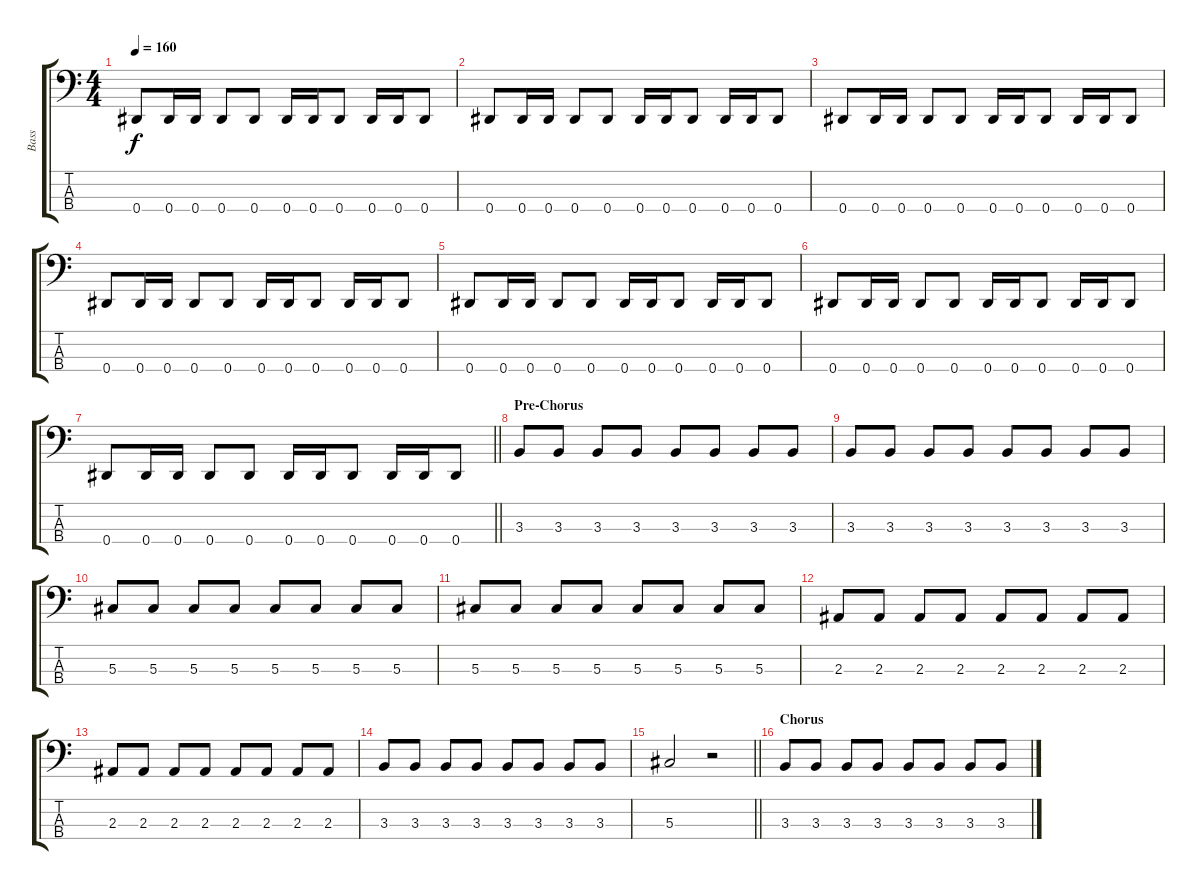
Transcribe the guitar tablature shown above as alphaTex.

\track ("Bass" "Bass") {instrument electricbassfinger}
\staff {score tabs}
\tuning (Gb2 Db2 Ab1 Eb1) {hide}
\ts (4 4)
\tempo 160
\clef f4
\ks c
0.4.8{dy f} 0.4.16 0.4.16 0.4.8 0.4.8 0.4.16 0.4.16 0.4.8 0.4.16 0.4.16 0.4.8 |
0.4.8 0.4.16 0.4.16 0.4.8 0.4.8 0.4.16 0.4.16 0.4.8 0.4.16 0.4.16 0.4.8 |
0.4.8 0.4.16 0.4.16 0.4.8 0.4.8 0.4.16 0.4.16 0.4.8 0.4.16 0.4.16 0.4.8 |
0.4.8 0.4.16 0.4.16 0.4.8 0.4.8 0.4.16 0.4.16 0.4.8 0.4.16 0.4.16 0.4.8 |
0.4.8 0.4.16 0.4.16 0.4.8 0.4.8 0.4.16 0.4.16 0.4.8 0.4.16 0.4.16 0.4.8 |
0.4.8 0.4.16 0.4.16 0.4.8 0.4.8 0.4.16 0.4.16 0.4.8 0.4.16 0.4.16 0.4.8 |
\barLineRight lightlight
0.4.8 0.4.16 0.4.16 0.4.8 0.4.8 0.4.16 0.4.16 0.4.8 0.4.16 0.4.16 0.4.8 |
\section ("" "Pre-Chorus")
3.3.8 3.3.8 3.3.8 3.3.8 3.3.8 3.3.8 3.3.8 3.3.8 |
3.3.8 3.3.8 3.3.8 3.3.8 3.3.8 3.3.8 3.3.8 3.3.8 |
5.3.8 5.3.8 5.3.8 5.3.8 5.3.8 5.3.8 5.3.8 5.3.8 |
5.3.8 5.3.8 5.3.8 5.3.8 5.3.8 5.3.8 5.3.8 5.3.8 |
2.3.8 2.3.8 2.3.8 2.3.8 2.3.8 2.3.8 2.3.8 2.3.8 |
2.3.8 2.3.8 2.3.8 2.3.8 2.3.8 2.3.8 2.3.8 2.3.8 |
3.3.8 3.3.8 3.3.8 3.3.8 3.3.8 3.3.8 3.3.8 3.3.8 |
\barLineRight lightlight
5.3.2 r.2 |
\section ("" "Chorus")
3.3.8 3.3.8 3.3.8 3.3.8 3.3.8 3.3.8 3.3.8 3.3.8
